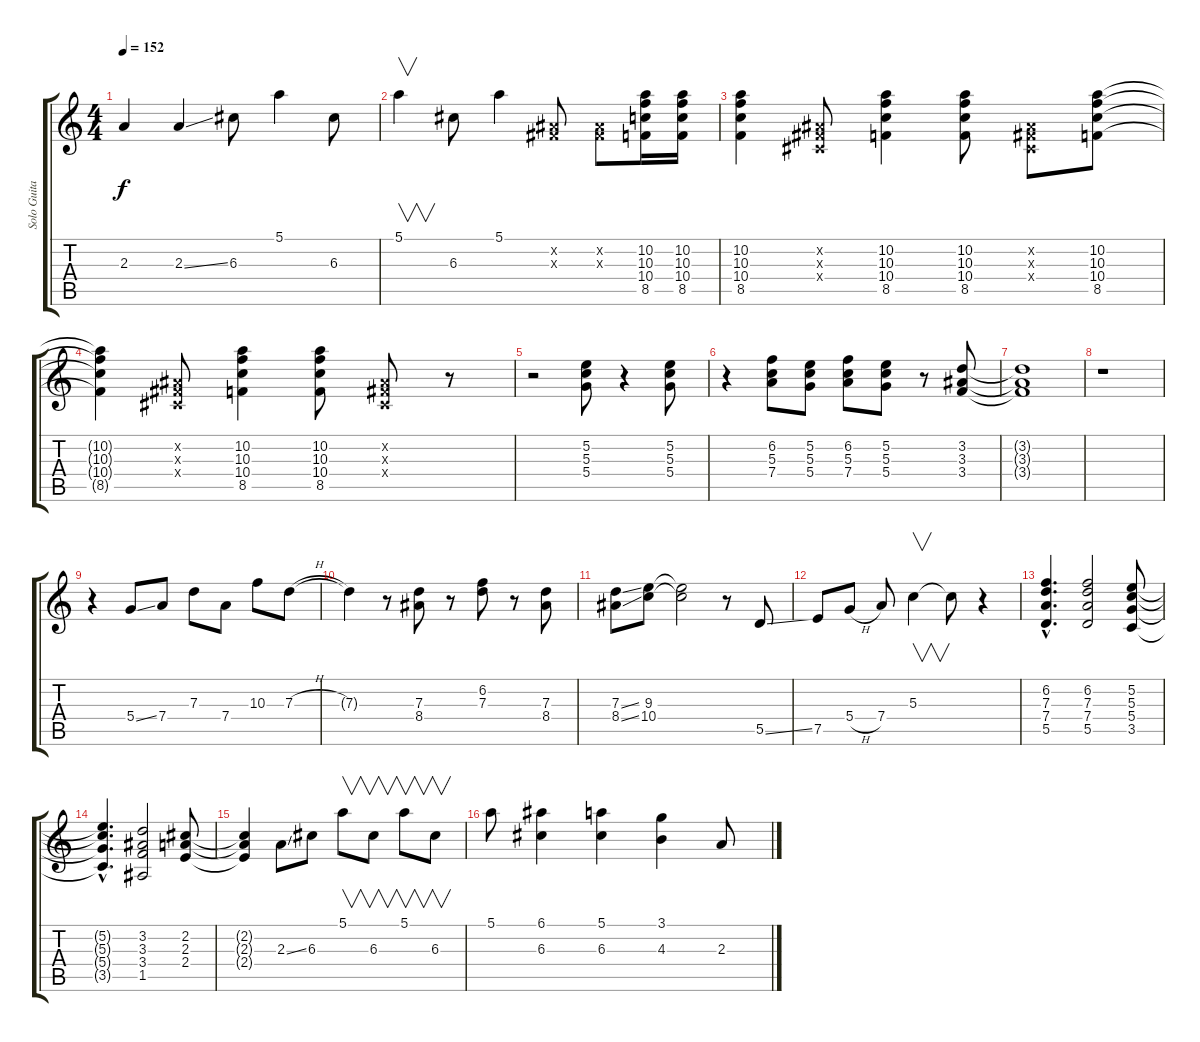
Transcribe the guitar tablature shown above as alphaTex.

\track ("Solo Guitar" "Solo Guita") {instrument electricguitarclean}
\staff {score tabs}
\tuning (E4 B3 G3 D3 A2 E2) {hide}
\ts (4 4)
\tempo 152
\clef g2
\ks c
2.3{t}.4{dy f} 2.3{ss}.4 6.3.8 5.1.4 6.3.8 |
5.1.4{v} 6.3.8 5.1.4 (-1.2{x} -1.3{x}).8 (-1.2{x} -1.3{x}).8 (10.2 10.3 10.4 8.5).16 (10.2 10.3 10.4 8.5).16 |
(10.2 10.3 10.4 8.5).4 (-1.2{x} -1.3{x} -1.4{x}).8 (10.2 10.3 10.4 8.5).4 (10.2 10.3 10.4 8.5).8 (-1.2{x} -1.3{x} -1.4{x}).8 (10.2 10.3 10.4 8.5).8 |
(10.2{t} 10.3{t} 10.4{t} 8.5{t}).4 (-1.2{x} -1.3{x} -1.4{x}).8 (10.2 10.3 10.4 8.5).4 (10.2 10.3 10.4 8.5).8 (-1.2{x} -1.3{x} -1.4{x}).8 r.8 |
r.2 (5.2 5.3 5.4).8 r.4 (5.2 5.3 5.4).8 |
r.4 (6.2 5.3 7.4).8 (5.2 5.3 5.4).8 (6.2 5.3 7.4).8 (5.2 5.3 5.4).8 r.8 (3.2 3.3 3.4).8 |
(3.2{t} 3.3{t} 3.4{t}).1 |
r.1 |
r.4 5.4{ss}.8 7.4.8 7.3.8 7.4.8 10.3.8 7.3{h}.8 |
7.3{t}.4 r.8 (7.3 8.4).8 r.8 (6.2 7.3).8 r.8 (7.3 8.4).8 |
(7.3{ss} 8.4{ss}).8 (9.3 10.4).8 (9.3{t} 10.4{t}).2 r.8 5.5{ss}.8 |
7.5.8 5.4{h}.8 7.4.8 5.3.4{v} 5.3{t}.8 r.4 |
(6.2{hac} 7.3{hac} 7.4{hac} 5.5{hac}).4{d} (6.2 7.3 7.4 5.5).2 (5.2 5.3 5.4 3.5).8 |
(5.2{hac t} 5.3{hac t} 5.4{hac t} 3.5{hac t}).4{d} (3.2 3.3 3.4 1.5).2 (2.2 2.3 2.4).8 |
(2.2{t} 2.3{t} 2.4{t}).4 2.3{ss}.8 6.3.8 5.1.8{v} 6.3.8{v} 5.1.8{v} 6.3.8{v} |
5.1.8 (6.1 6.3).4 (5.1 6.3).4 (3.1 4.3).4 2.3.8
